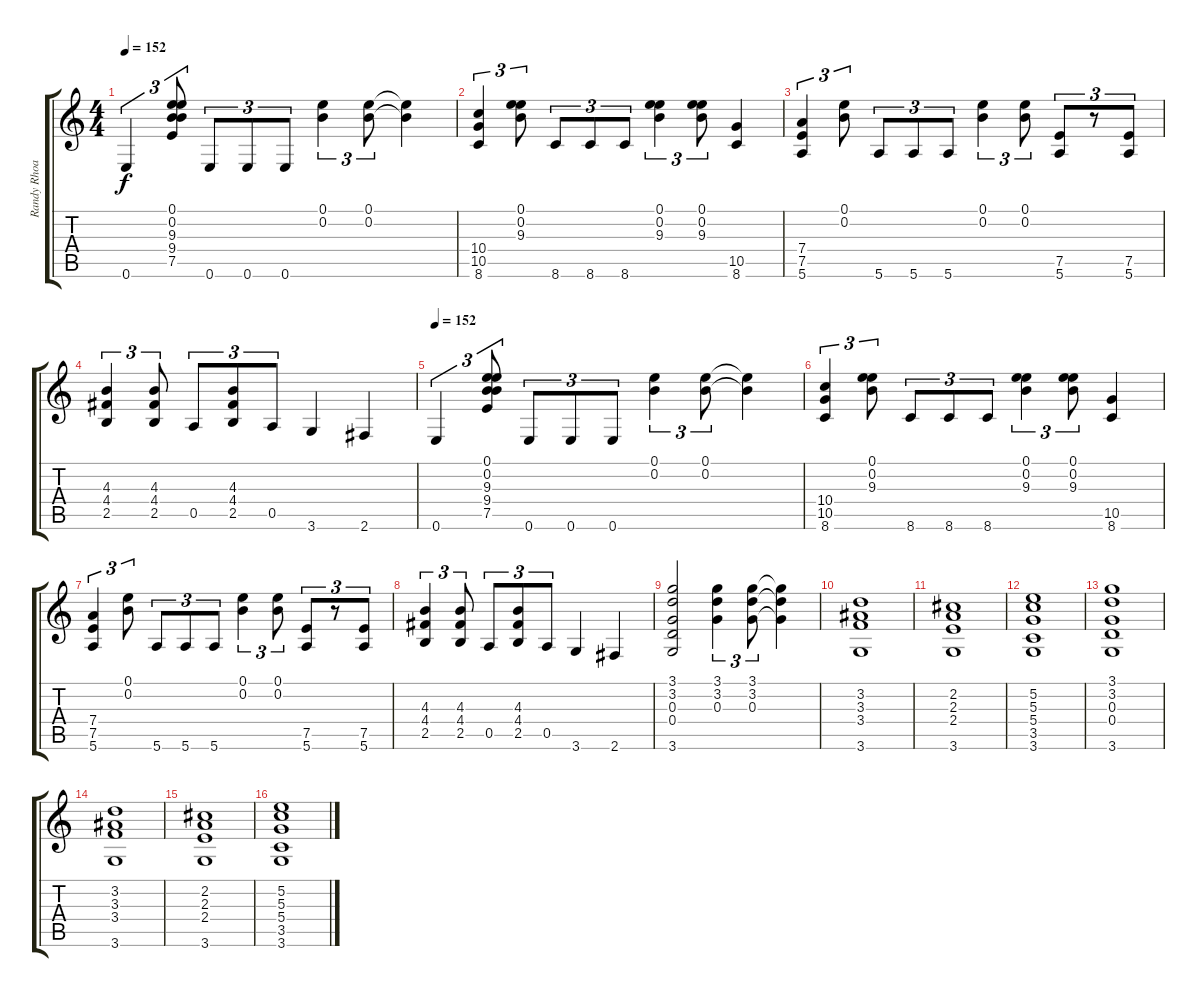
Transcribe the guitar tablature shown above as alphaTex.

\track ("Randy Rhoads" "Randy Rhoa") {instrument overdrivenguitar}
\staff {score tabs}
\tuning (E4 B3 G3 D3 A2 E2) {hide}
\ts (4 4)
\tempo 152
\clef g2
\ks c
0.6.4{tu (3 2) dy f volume 14 instrument distortionguitar} (0.1 0.2 9.3 9.4 7.5).8{tu (3 2)} 0.6.8{tu (3 2)} 0.6.8{tu (3 2)} 0.6.8{tu (3 2)} (0.1 0.2).4{tu (3 2)} (0.1 0.2).8{tu (3 2)} (0.1{t} 0.2{t}).4 |
(10.4 10.5 8.6).4{tu (3 2)} (0.1 0.2 9.3).8{tu (3 2)} 8.6.8{tu (3 2)} 8.6.8{tu (3 2)} 8.6.8{tu (3 2)} (0.1 0.2 9.3).4{tu (3 2)} (0.1 0.2 9.3).8{tu (3 2)} (10.5 8.6).4 |
(7.4 7.5 5.6).4{tu (3 2)} (0.1 0.2).8{tu (3 2)} 5.6.8{tu (3 2)} 5.6.8{tu (3 2)} 5.6.8{tu (3 2)} (0.1 0.2).4{tu (3 2)} (0.1 0.2).8{tu (3 2)} (7.5 5.6).8{tu (3 2)} r.8{tu (3 2)} (7.5 5.6).8{tu (3 2)} |
(4.3 4.4 2.5).4{tu (3 2)} (4.3 4.4 2.5).8{tu (3 2)} 0.5.8{tu (3 2)} (4.3 4.4 2.5).8{tu (3 2)} 0.5.8{tu (3 2)} 3.6.4 2.6.4 |
\tempo 152
0.6.4{tu (3 2) instrument overdrivenguitar} (0.1 0.2 9.3 9.4 7.5).8{tu (3 2)} 0.6.8{tu (3 2)} 0.6.8{tu (3 2)} 0.6.8{tu (3 2)} (0.1 0.2).4{tu (3 2)} (0.1 0.2).8{tu (3 2)} (0.1{t} 0.2{t}).4 |
(10.4 10.5 8.6).4{tu (3 2)} (0.1 0.2 9.3).8{tu (3 2)} 8.6.8{tu (3 2)} 8.6.8{tu (3 2)} 8.6.8{tu (3 2)} (0.1 0.2 9.3).4{tu (3 2)} (0.1 0.2 9.3).8{tu (3 2)} (10.5 8.6).4 |
(7.4 7.5 5.6).4{tu (3 2)} (0.1 0.2).8{tu (3 2)} 5.6.8{tu (3 2)} 5.6.8{tu (3 2)} 5.6.8{tu (3 2)} (0.1 0.2).4{tu (3 2)} (0.1 0.2).8{tu (3 2)} (7.5 5.6).8{tu (3 2)} r.8{tu (3 2)} (7.5 5.6).8{tu (3 2)} |
(4.3 4.4 2.5).4{tu (3 2)} (4.3 4.4 2.5).8{tu (3 2)} 0.5.8{tu (3 2)} (4.3 4.4 2.5).8{tu (3 2)} 0.5.8{tu (3 2)} 3.6.4 2.6.4 |
(3.1 3.2 0.3 0.4 3.6).2 (3.1 3.2 0.3).4{tu (3 2)} (3.1 3.2 0.3).8{tu (3 2)} (3.1{t} 3.2{t} 0.3{t}).4 |
(3.2 3.3 3.4 3.6).1 |
(2.2 2.3 2.4 3.6).1 |
(5.2 5.3 5.4 3.5 3.6).1 |
(3.1 3.2 0.3 0.4 3.6).1 |
(3.2 3.3 3.4 3.6).1 |
(2.2 2.3 2.4 3.6).1 |
(5.2 5.3 5.4 3.5 3.6).1
